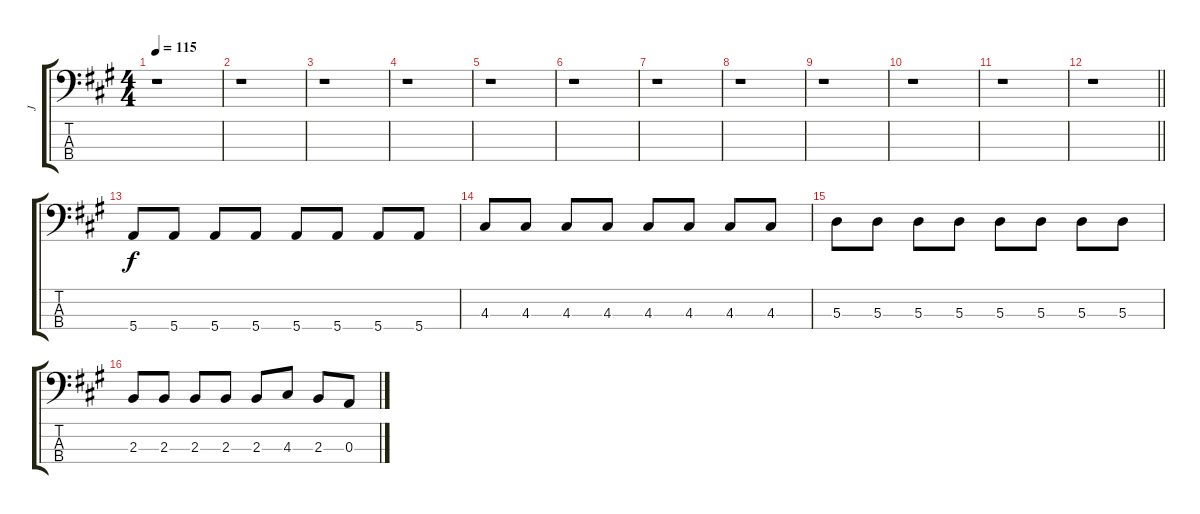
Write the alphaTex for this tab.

\track ("     J" "     J") {instrument electricbasspick}
\staff {score tabs}
\tuning (G2 D2 A1 E1) {hide}
\ts (4 4)
\tempo 115
\clef f4
\ks a
r.1{dy f instrument electricbasspick} |
r.1 |
r.1 |
r.1 |
r.1 |
r.1 |
r.1 |
r.1 |
r.1 |
r.1 |
r.1 |
\barLineRight lightlight
r.1 |
5.4.8 5.4.8 5.4.8 5.4.8 5.4.8 5.4.8 5.4.8 5.4.8 |
4.3.8 4.3.8 4.3.8 4.3.8 4.3.8 4.3.8 4.3.8 4.3.8 |
5.3.8 5.3.8 5.3.8 5.3.8 5.3.8 5.3.8 5.3.8 5.3.8 |
2.3.8 2.3.8 2.3.8 2.3.8 2.3.8 4.3.8 2.3.8 0.3.8
